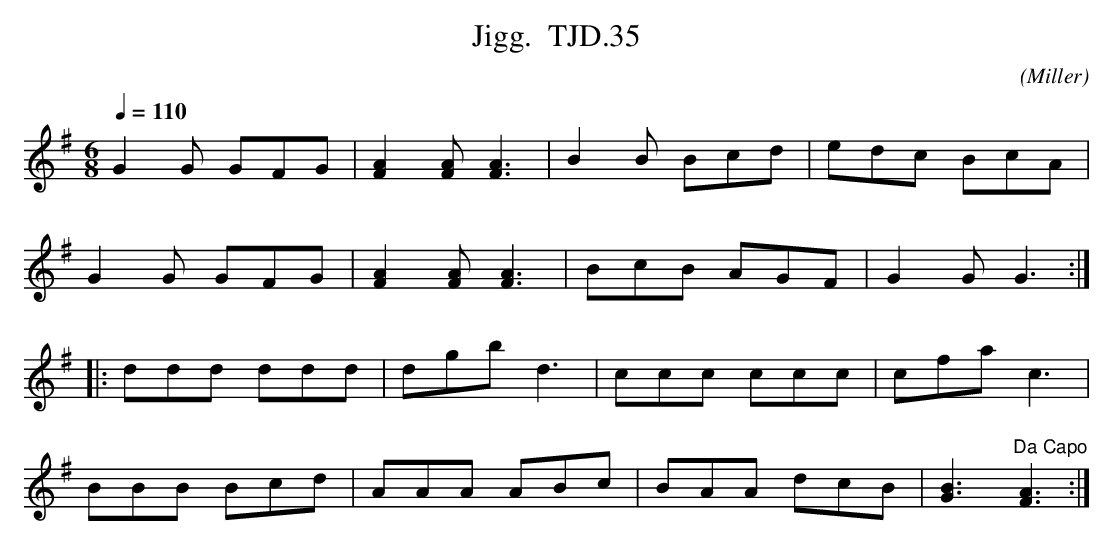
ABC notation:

X:1
T:Jigg.  TJD.35
M:6/8
L:1/8
Q:1/4=110
C:(Miller)
K:G
G2G GFG|[A2F2][AF][A3F3]|B2B Bcd|edc BcA|
G2G GFG|[A2F2][AF][A3F3]|BcB AGF|G2GG3:|
|:ddd ddd|dgbd3|ccc ccc|cfac3|
BBB Bcd|AAA ABc|BAA dcB|[B3G3]"^Da Capo"[A3F3]:|
